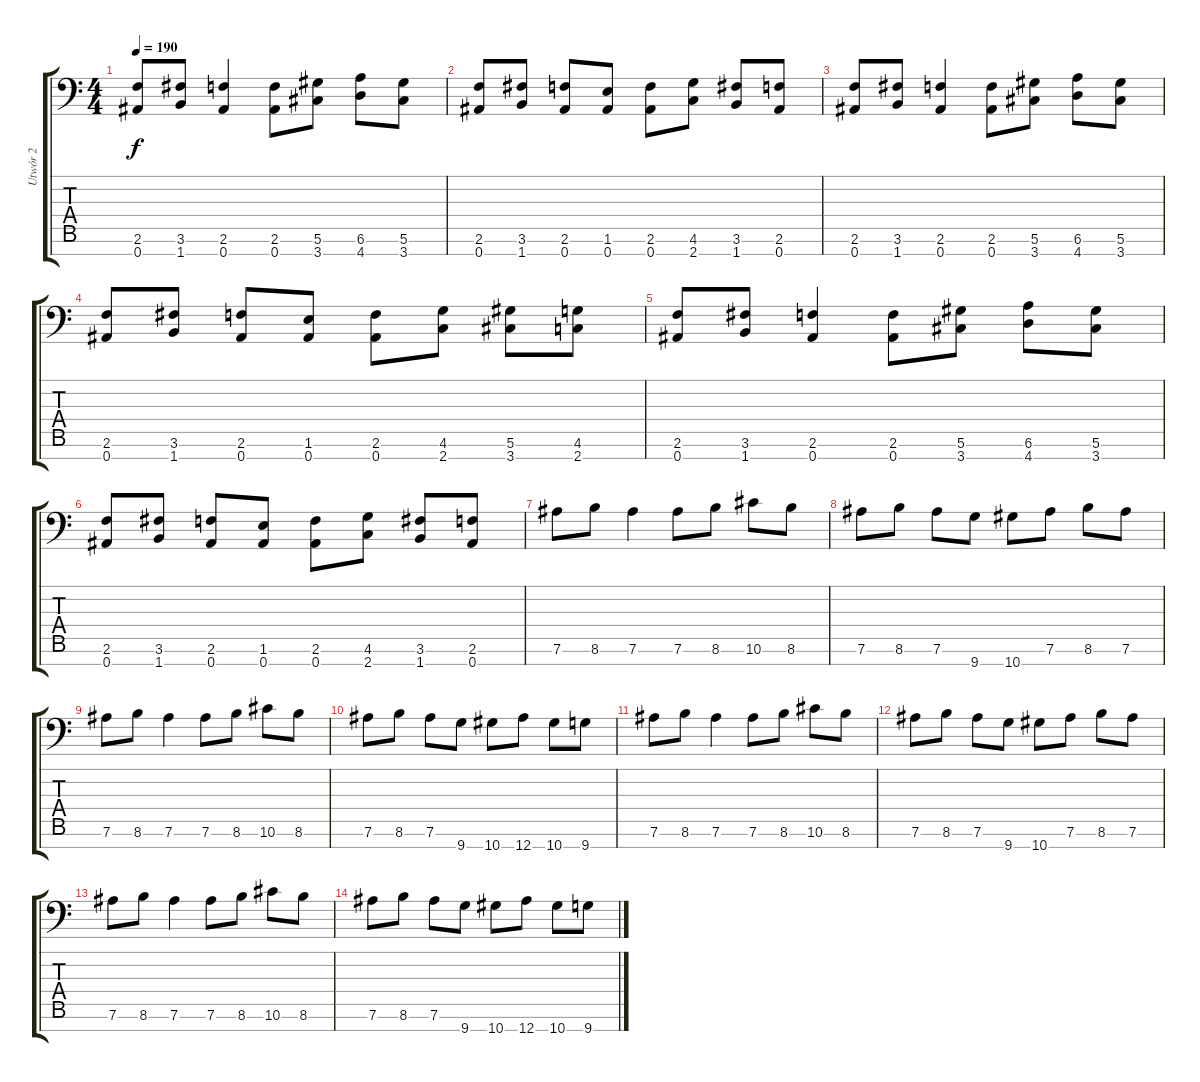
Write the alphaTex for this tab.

\track ("Utwór 2" "Utwór 2") {instrument overdrivenguitar}
\staff {score tabs}
\tuning (Eb4 Bb3 Gb3 Db3 Ab2 Eb2 Bb1) {hide}
\ts (4 4)
\tempo 190
\clef f4
\ks c
(2.6 0.7).8{dy f} (3.6 1.7).8 (2.6 0.7).4 (2.6 0.7).8 (5.6 3.7).8 (6.6 4.7).8 (5.6 3.7).8 |
(2.6 0.7).8 (3.6 1.7).8 (2.6 0.7).8 (1.6 0.7).8 (2.6 0.7).8 (4.6 2.7).8 (3.6 1.7).8 (2.6 0.7).8 |
(2.6 0.7).8 (3.6 1.7).8 (2.6 0.7).4 (2.6 0.7).8 (5.6 3.7).8 (6.6 4.7).8 (5.6 3.7).8 |
(2.6 0.7).8 (3.6 1.7).8 (2.6 0.7).8 (1.6 0.7).8 (2.6 0.7).8 (4.6 2.7).8 (5.6 3.7).8 (4.6 2.7).8 |
(2.6 0.7).8 (3.6 1.7).8 (2.6 0.7).4 (2.6 0.7).8 (5.6 3.7).8 (6.6 4.7).8 (5.6 3.7).8 |
(2.6 0.7).8 (3.6 1.7).8 (2.6 0.7).8 (1.6 0.7).8 (2.6 0.7).8 (4.6 2.7).8 (3.6 1.7).8 (2.6 0.7).8 |
7.6.8 8.6.8 7.6.4 7.6.8 8.6.8 10.6.8 8.6.8 |
7.6.8 8.6.8 7.6.8 9.7.8 10.7.8 7.6.8 8.6.8 7.6.8 |
7.6.8 8.6.8 7.6.4 7.6.8 8.6.8 10.6.8 8.6.8 |
7.6.8 8.6.8 7.6.8 9.7.8 10.7.8 12.7.8 10.7.8 9.7.8 |
7.6.8 8.6.8 7.6.4 7.6.8 8.6.8 10.6.8 8.6.8 |
7.6.8 8.6.8 7.6.8 9.7.8 10.7.8 7.6.8 8.6.8 7.6.8 |
7.6.8 8.6.8 7.6.4 7.6.8 8.6.8 10.6.8 8.6.8 |
7.6.8 8.6.8 7.6.8 9.7.8 10.7.8 12.7.8 10.7.8 9.7.8
